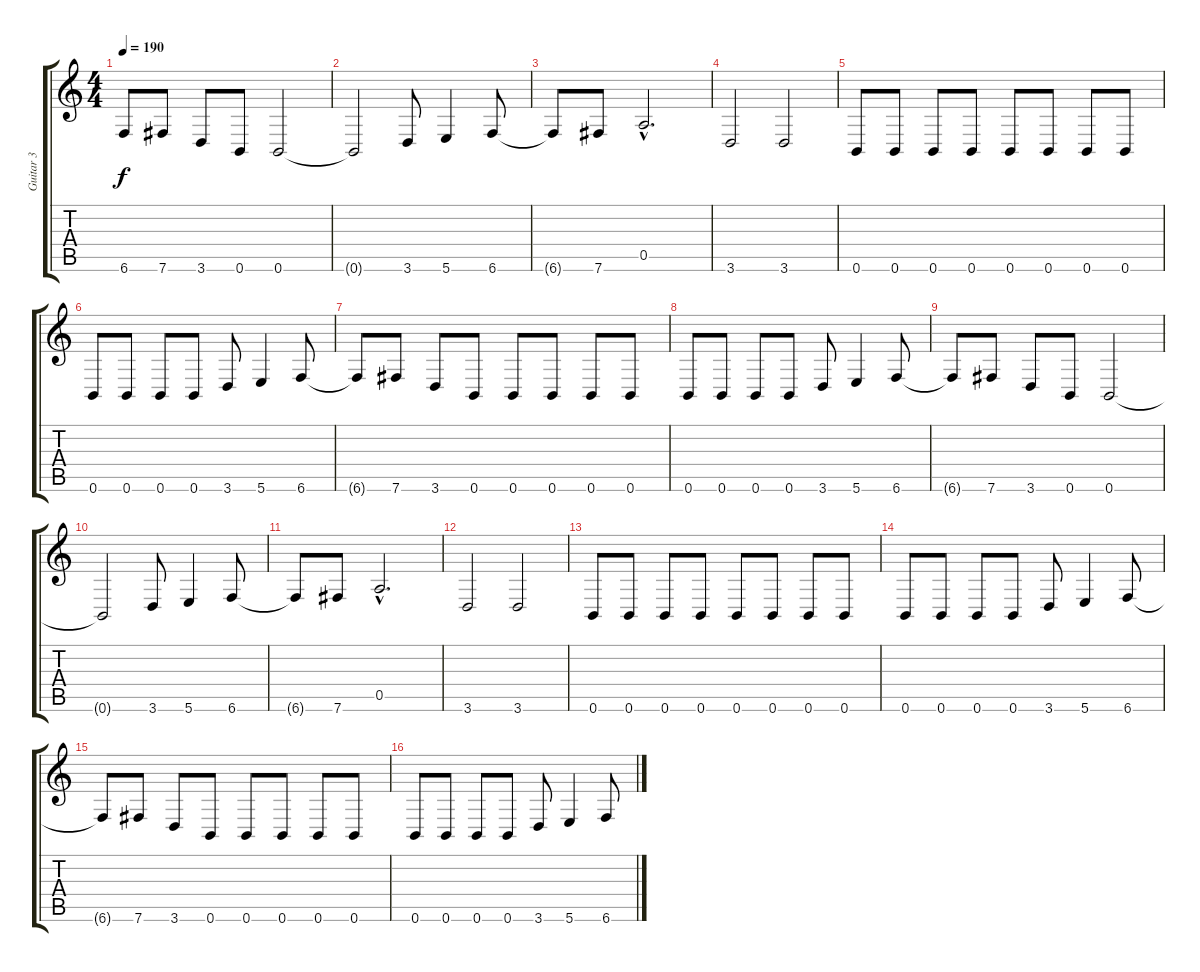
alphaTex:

\track ("Guitar 3" "Guitar 3") {instrument distortionguitar}
\staff {score tabs}
\tuning (E4 B3 G3 D3 A2 B1) {hide}
\ts (4 4)
\tempo 190
\clef g2
\ks c
6.6{t}.8{dy f} 7.6.8 3.6.8 0.6.8 0.6.2 |
0.6{t}.2 3.6.8 5.6.4 6.6.8 |
6.6{t}.8 7.6.8 0.5{hac}.2{d} |
3.6.2 3.6.2 |
0.6.8 0.6.8 0.6.8 0.6.8 0.6.8 0.6.8 0.6.8 0.6.8 |
0.6.8 0.6.8 0.6.8 0.6.8 3.6.8 5.6.4 6.6.8 |
6.6{t}.8 7.6.8 3.6.8 0.6.8 0.6.8 0.6.8 0.6.8 0.6.8 |
0.6.8 0.6.8 0.6.8 0.6.8 3.6.8 5.6.4 6.6.8 |
6.6{t}.8 7.6.8 3.6.8 0.6.8 0.6.2 |
0.6{t}.2 3.6.8 5.6.4 6.6.8 |
6.6{t}.8 7.6.8 0.5{hac}.2{d} |
3.6.2 3.6.2 |
0.6.8 0.6.8 0.6.8 0.6.8 0.6.8 0.6.8 0.6.8 0.6.8 |
0.6.8 0.6.8 0.6.8 0.6.8 3.6.8 5.6.4 6.6.8 |
6.6{t}.8 7.6.8 3.6.8 0.6.8 0.6.8 0.6.8 0.6.8 0.6.8 |
0.6.8 0.6.8 0.6.8 0.6.8 3.6.8 5.6.4 6.6.8
